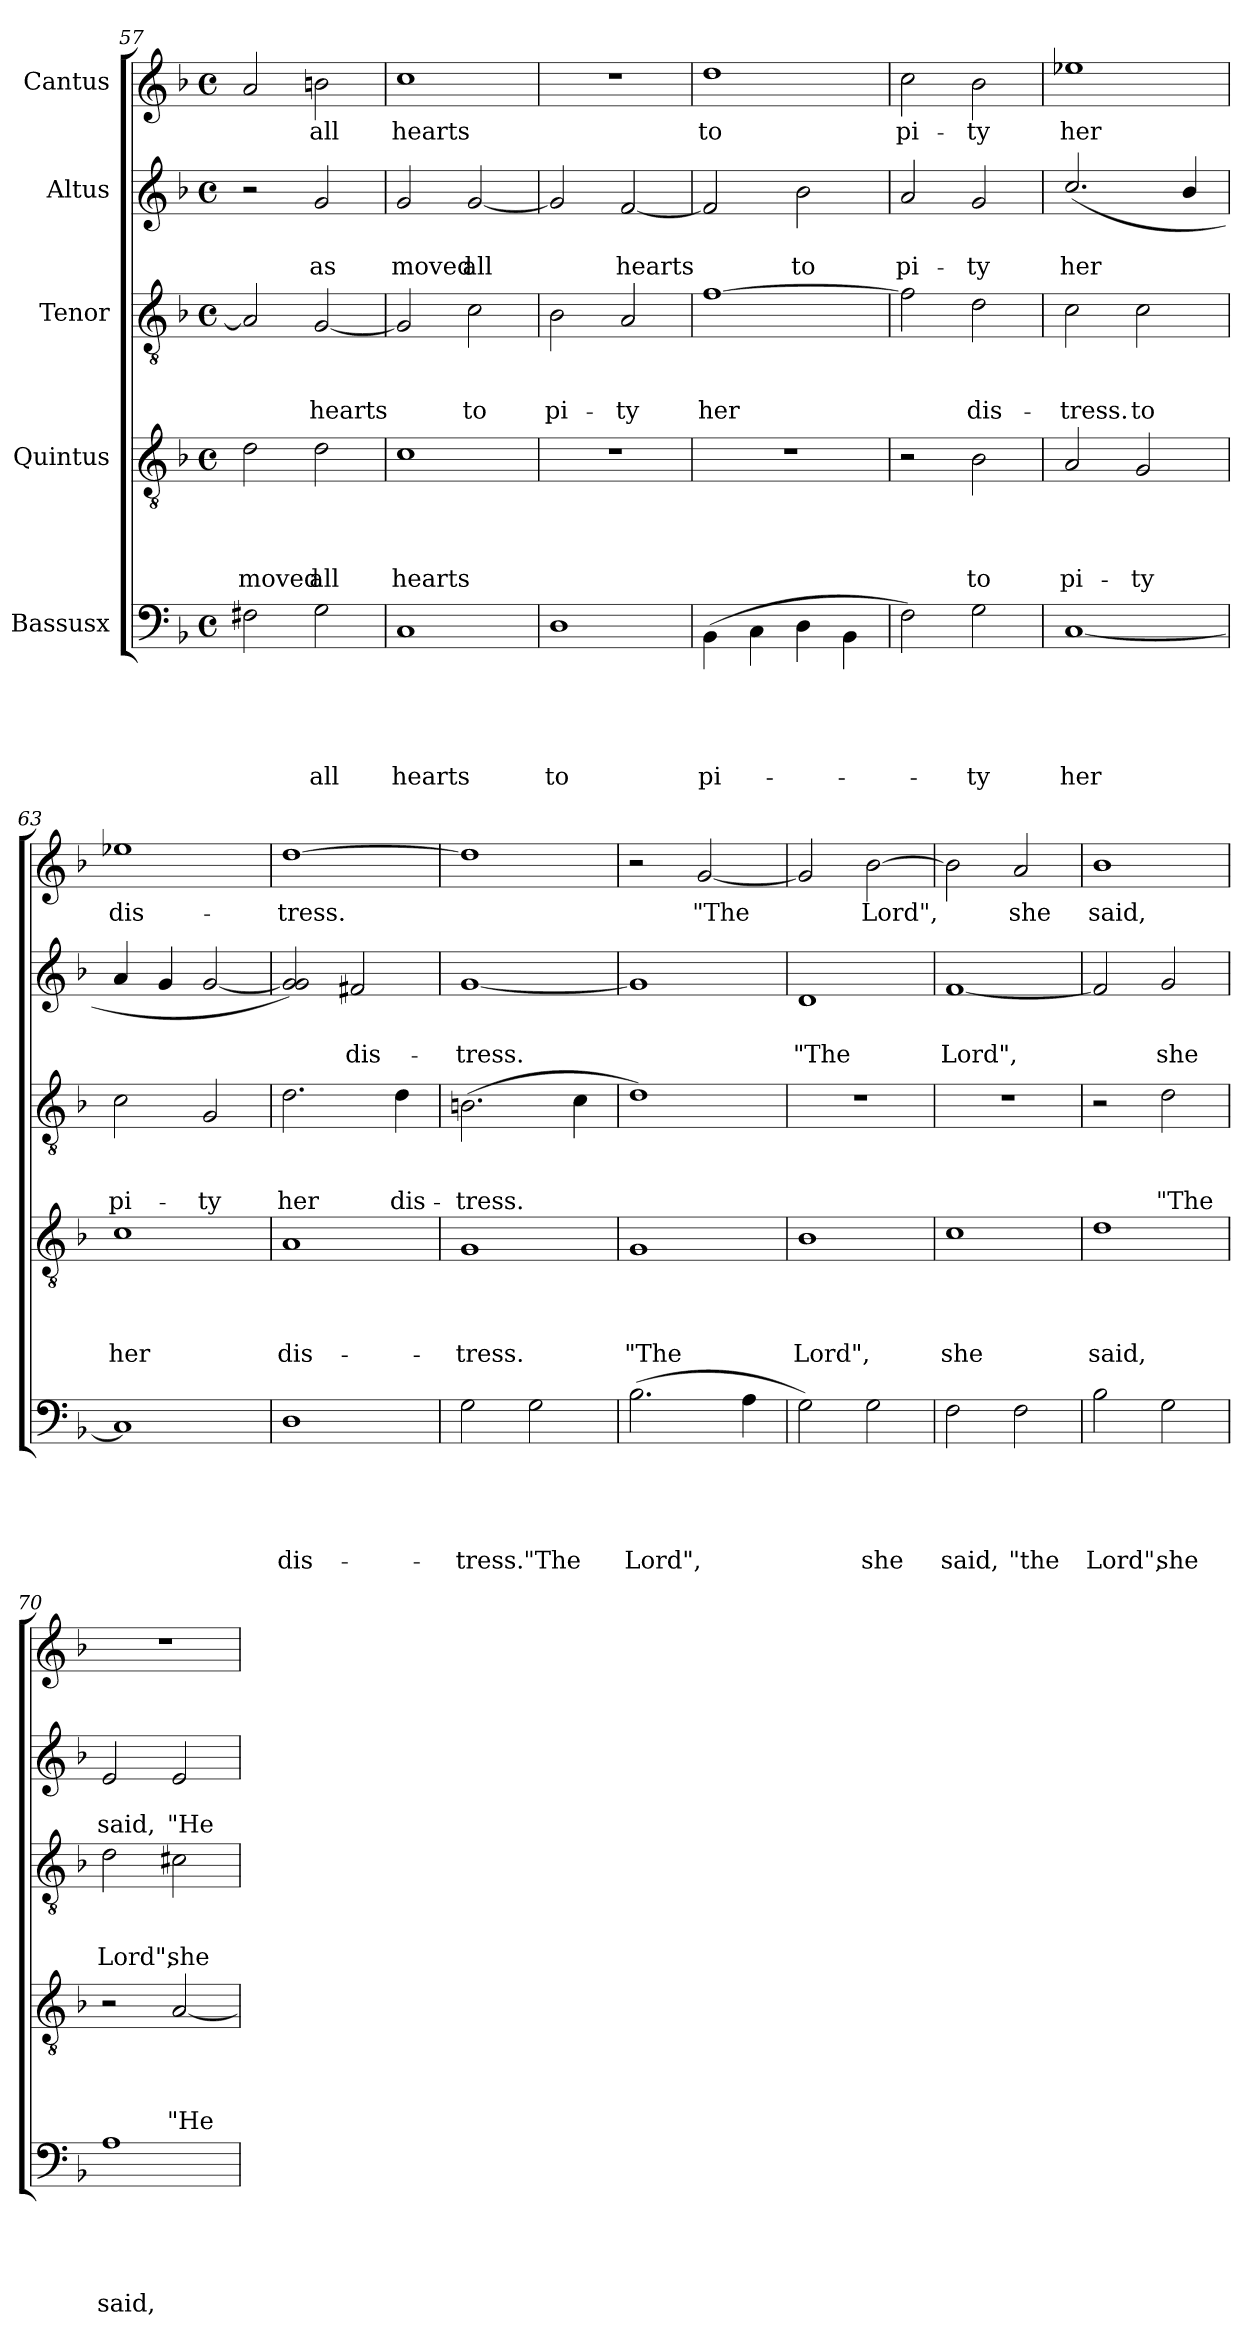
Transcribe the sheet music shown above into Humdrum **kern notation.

**kern	**text	**text	**text	**text	**text	**kern	**text	**text	**text	**text	**kern	**text	**text	**text	**kern	**text	**text	**kern	**text
*part5	*part5	*part5	*part5	*part5	*part5	*part4	*part4	*part4	*part4	*part4	*part3	*part3	*part3	*part3	*part2	*part2	*part2	*part1	*part1
*staff5	*staff5	*staff5	*staff5	*staff5	*staff5	*staff4	*staff4	*staff4	*staff4	*staff4	*staff3	*staff3	*staff3	*staff3	*staff2	*staff2	*staff2	*staff1	*staff1
*I"Bassusx	*	*	*	*	*	*I"Quintus	*	*	*	*	*I"Tenor	*	*	*	*I"Altus	*	*	*I"Cantus	*
*clefF4	*	*	*	*	*	*clefGv2	*	*	*	*	*clefGv2	*	*	*	*clefG2	*	*	*clefG2	*
*k[b-]	*	*	*	*	*	*k[b-]	*	*	*	*	*k[b-]	*	*	*	*k[b-]	*	*	*k[b-]	*
*F:	*	*	*	*	*	*F:	*	*	*	*	*F:	*	*	*	*F:	*	*	*F:	*
*M4/4	*	*	*	*	*	*M4/4	*	*	*	*	*M4/4	*	*	*	*M4/4	*	*	*M4/4	*
*met(c)	*	*	*	*	*	*met(c)	*	*	*	*	*met(c)	*	*	*	*met(c)	*	*	*met(c)	*
=57	=57	=57	=57	=57	=57	=57	=57	=57	=57	=57	=57	=57	=57	=57	=57	=57	=57	=57	=57
!	!	!	!	!	!	!	!	!	!	!LO:LY:b	!	!	!	!	!	!	!	!	!
2F#X\	.	.	.	.	.	2d\	.	.	.	moved	2A/]	.	.	.	2r	.	.	2a/	.
!	!	!	!	!	!LO:LY:b	!	!	!	!	!LO:LY:b	!	!	!	!LO:LY:b	!	!	!LO:LY:b	!	!LO:LY:b
2G\	.	.	.	.	all	2d\	.	.	.	all	[<2G/	.	.	hearts	2g/	.	as	2bn\	all
=58	=58	=58	=58	=58	=58	=58	=58	=58	=58	=58	=58	=58	=58	=58	=58	=58	=58	=58	=58
!	!	!	!	!	!LO:LY:b	!	!	!	!	!LO:LY:b	!	!	!	!	!	!	!LO:LY:b	!	!LO:LY:b
1C	.	.	.	.	hearts	1c	.	.	.	hearts	2G/]	.	.	.	2g/	.	moved	1cc	hearts
!	!	!	!	!	!	!	!	!	!	!	!	!	!	!LO:LY:b	!	!	!LO:LY:b	!	!
.	.	.	.	.	.	.	.	.	.	.	2c\	.	.	to	[<2g/	.	all	.	.
=59	=59	=59	=59	=59	=59	=59	=59	=59	=59	=59	=59	=59	=59	=59	=59	=59	=59	=59	=59
!	!	!	!	!	!LO:LY:b	!	!	!	!	!	!	!	!	!LO:LY:b	!	!	!	!	!
1D	.	.	.	.	to	1r	.	.	.	.	2B-\	.	.	pi-	2g/]	.	.	1r	.
!	!	!	!	!	!	!	!	!	!	!	!	!	!	!LO:LY:b	!	!	!LO:LY:b	!	!
.	.	.	.	.	.	.	.	.	.	.	2A/	.	.	-ty	[<2f/	.	hearts	.	.
=60	=60	=60	=60	=60	=60	=60	=60	=60	=60	=60	=60	=60	=60	=60	=60	=60	=60	=60	=60
!	!	!	!	!	!LO:LY:b	!	!	!	!	!	!	!	!	!LO:LY:b	!	!	!	!	!LO:LY:b
(>4BB-\	.	.	.	.	pi-	1r	.	.	.	.	[>1f	.	.	her	2f/]	.	.	1dd	to
4C\	.	.	.	.	.	.	.	.	.	.	.	.	.	.	.	.	.	.	.
!	!	!	!	!	!	!	!	!	!	!	!	!	!	!	!	!	!LO:LY:b	!	!
4D\	.	.	.	.	.	.	.	.	.	.	.	.	.	.	2b-\	.	to	.	.
4BB-\	.	.	.	.	.	.	.	.	.	.	.	.	.	.	.	.	.	.	.
=61	=61	=61	=61	=61	=61	=61	=61	=61	=61	=61	=61	=61	=61	=61	=61	=61	=61	=61	=61
!	!	!	!	!	!	!	!	!	!	!	!	!	!	!	!	!	!LO:LY:b	!	!LO:LY:b
2F\)	.	.	.	.	.	2r	.	.	.	.	2f\]	.	.	.	2a/	.	pi-	2cc\	pi-
!	!	!	!	!	!LO:LY:b	!	!	!	!	!LO:LY:b	!	!	!	!LO:LY:b	!	!	!LO:LY:b	!	!LO:LY:b
2G\	.	.	.	.	-ty	2B-\	.	.	.	to	2d\	.	.	dis-	2g/	.	-ty	2b-\	-ty
=62	=62	=62	=62	=62	=62	=62	=62	=62	=62	=62	=62	=62	=62	=62	=62	=62	=62	=62	=62
!	!	!	!	!	!LO:LY:b	!	!	!	!	!LO:LY:b	!	!	!	!LO:LY:b	!	!	!LO:LY:b	!	!LO:LY:b
[<1C	.	.	.	.	her	2A/	.	.	.	pi-	2c\	.	.	-tress.	(<2.cc/	.	her	1ee-X	her
!	!	!	!	!	!	!	!	!	!	!LO:LY:b	!	!	!	!LO:LY:b	!	!	!	!	!
.	.	.	.	.	.	2G/	.	.	.	-ty	2c\	.	.	to	.	.	.	.	.
.	.	.	.	.	.	.	.	.	.	.	.	.	.	.	4b-/	.	.	.	.
=63	=63	=63	=63	=63	=63	=63	=63	=63	=63	=63	=63	=63	=63	=63	=63	=63	=63	=63	=63
!	!	!	!	!	!	!	!	!	!	!LO:LY:b	!	!	!	!LO:LY:b	!	!	!	!	!LO:LY:b
1C]	.	.	.	.	.	1c	.	.	.	her	2c\	.	.	pi-	4a/	.	.	1ee-X	dis-
.	.	.	.	.	.	.	.	.	.	.	.	.	.	.	4g/	.	.	.	.
!	!	!	!	!	!	!	!	!	!	!	!	!	!	!LO:LY:b	!	!	!	!	!
.	.	.	.	.	.	.	.	.	.	.	2G/	.	.	-ty	[<2g/	.	.	.	.
=64	=64	=64	=64	=64	=64	=64	=64	=64	=64	=64	=64	=64	=64	=64	=64	=64	=64	=64	=64
!	!	!	!	!	!LO:LY:b	!	!	!	!	!LO:LY:b	!	!	!	!LO:LY:b	!	!	!	!	!LO:LY:b
1D	.	.	.	.	dis-	1A	.	.	.	dis-	2.d\	.	.	her	2g/] 2g/)	.	.	[<1dd	-tress.
!	!	!	!	!	!	!	!	!	!	!	!	!	!	!	!	!	!LO:LY:b	!	!
.	.	.	.	.	.	.	.	.	.	.	.	.	.	.	2f#X/	.	dis-	.	.
!	!	!	!	!	!	!	!	!	!	!	!	!	!	!LO:LY:b	!	!	!	!	!
.	.	.	.	.	.	.	.	.	.	.	4d\	.	.	dis-	.	.	.	.	.
!!LO:PB:g=z
=65	=65	=65	=65	=65	=65	=65	=65	=65	=65	=65	=65	=65	=65	=65	=65	=65	=65	=65	=65
!	!	!	!	!	!LO:LY:b	!	!	!	!	!LO:LY:b	!	!	!	!LO:LY:b	!	!	!LO:LY:b	!	!
2G\	.	.	.	.	-tress.	1G	.	.	.	-tress.	(>2.Bn\	.	.	-tress.	[<1g	.	-tress.	1dd]	.
!	!	!	!	!	!LO:LY:b	!	!	!	!	!	!	!	!	!	!	!	!	!	!
2G\	.	.	.	.	"The	.	.	.	.	.	.	.	.	.	.	.	.	.	.
.	.	.	.	.	.	.	.	.	.	.	4c\	.	.	.	.	.	.	.	.
=66	=66	=66	=66	=66	=66	=66	=66	=66	=66	=66	=66	=66	=66	=66	=66	=66	=66	=66	=66
!	!	!	!	!	!LO:LY:b	!	!	!	!	!LO:LY:b	!	!	!	!	!	!	!	!	!
(>2.B-\	.	.	.	.	Lord",	1G	.	.	.	"The	1d)	.	.	.	1g]	.	.	2r	.
!	!	!	!	!	!	!	!	!	!	!	!	!	!	!	!	!	!	!	!LO:LY:b
.	.	.	.	.	.	.	.	.	.	.	.	.	.	.	.	.	.	[<2g/	"The
4A\	.	.	.	.	.	.	.	.	.	.	.	.	.	.	.	.	.	.	.
=67	=67	=67	=67	=67	=67	=67	=67	=67	=67	=67	=67	=67	=67	=67	=67	=67	=67	=67	=67
!	!	!	!	!	!	!	!	!	!	!LO:LY:b	!	!	!	!	!	!	!LO:LY:b	!	!
2G\)	.	.	.	.	.	1B-	.	.	.	Lord",	1r	.	.	.	1d	.	"The	2g/]	.
!	!	!	!	!	!LO:LY:b	!	!	!	!	!	!	!	!	!	!	!	!	!	!LO:LY:b
2G\	.	.	.	.	she	.	.	.	.	.	.	.	.	.	.	.	.	[>2b-\	Lord",
=68	=68	=68	=68	=68	=68	=68	=68	=68	=68	=68	=68	=68	=68	=68	=68	=68	=68	=68	=68
!	!	!	!	!	!LO:LY:b	!	!	!	!	!LO:LY:b	!	!	!	!	!	!	!LO:LY:b	!	!
2F\	.	.	.	.	said,	1c	.	.	.	she	1r	.	.	.	[<1f	.	Lord",	2b-\]	.
!	!	!	!	!	!LO:LY:b	!	!	!	!	!	!	!	!	!	!	!	!	!	!LO:LY:b
2F\	.	.	.	.	"the	.	.	.	.	.	.	.	.	.	.	.	.	2a/	she
=69	=69	=69	=69	=69	=69	=69	=69	=69	=69	=69	=69	=69	=69	=69	=69	=69	=69	=69	=69
!	!	!	!	!	!LO:LY:b	!	!	!	!	!LO:LY:b	!	!	!	!	!	!	!	!	!LO:LY:b
2B-\	.	.	.	.	Lord",	1d	.	.	.	said,	2r	.	.	.	2f/]	.	.	1b-	said,
!	!	!	!	!	!LO:LY:b	!	!	!	!	!	!	!	!	!LO:LY:b	!	!	!LO:LY:b	!	!
2G\	.	.	.	.	she	.	.	.	.	.	2d\	.	.	"The	2g/	.	she	.	.
=70	=70	=70	=70	=70	=70	=70	=70	=70	=70	=70	=70	=70	=70	=70	=70	=70	=70	=70	=70
!	!	!	!	!	!LO:LY:b	!	!	!	!	!	!	!	!	!LO:LY:b	!	!	!LO:LY:b	!	!
1A	.	.	.	.	said,	2r	.	.	.	.	2d\	.	.	Lord",	2e/	.	said,	1r	.
!	!	!	!	!	!	!	!	!	!	!LO:LY:b	!	!	!	!LO:LY:b	!	!	!LO:LY:b	!	!
.	.	.	.	.	.	[<2A/	.	.	.	"He	2c#X\	.	.	she	2e/	.	"He	.	.
=	=	=	=	=	=	=	=	=	=	=	=	=	=	=	=	=	=	=	=
*-	*-	*-	*-	*-	*-	*-	*-	*-	*-	*-	*-	*-	*-	*-	*-	*-	*-	*-	*-
